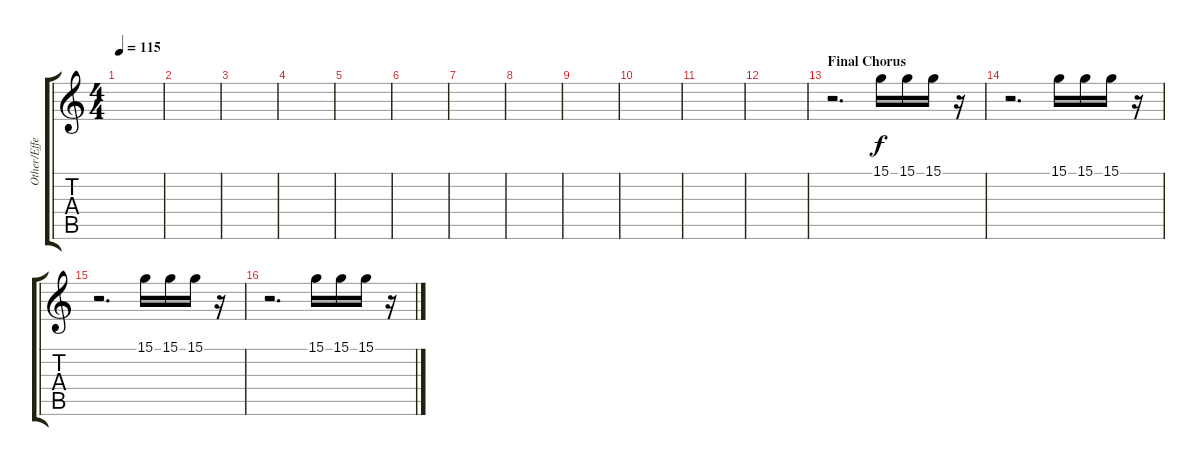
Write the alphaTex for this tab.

\track ("Other/Effects" "Other/Effe") {instrument fx7echoes}
\staff {score tabs}
\tuning (E4 B3 G3 D3 A2 E2) {hide}
\ts (4 4)
\tempo 115
\clef g2
\ks c
|
|
|
|
|
|
|
|
|
|
|
|
\section ("" "Final Chorus")
r.2{d volume 10 instrument overdrivenguitar} 15.1.16 15.1.16 15.1.16 r.16 |
r.2{d instrument overdrivenguitar} 15.1.16 15.1.16 15.1.16 r.16 |
r.2{d instrument overdrivenguitar} 15.1.16 15.1.16 15.1.16 r.16 |
r.2{d instrument overdrivenguitar} 15.1.16 15.1.16 15.1.16 r.16
